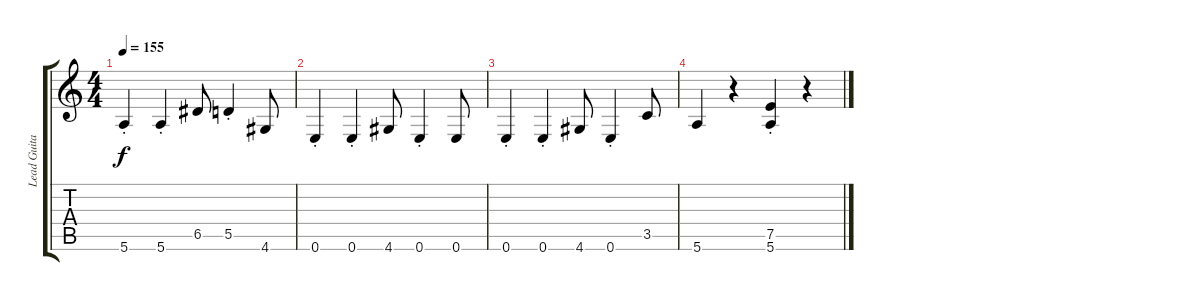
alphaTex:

\track ("Lead Guitar (Distortion)" "Lead Guita") {instrument distortionguitar}
\staff {score tabs}
\tuning (E4 B3 G3 D3 A2 E2) {hide}
\ts (4 4)
\tempo 155
\clef g2
\ks c
5.6{st}.4{dy f} 5.6{st}.4 6.5.8 5.5{st}.4 4.6.8 |
0.6{st}.4 0.6{st}.4 4.6.8 0.6{st}.4 0.6.8 |
0.6{st}.4 0.6{st}.4 4.6.8 0.6{st}.4 3.5.8 |
5.6.4 r.4 (7.5{st} 5.6).4 r.4
